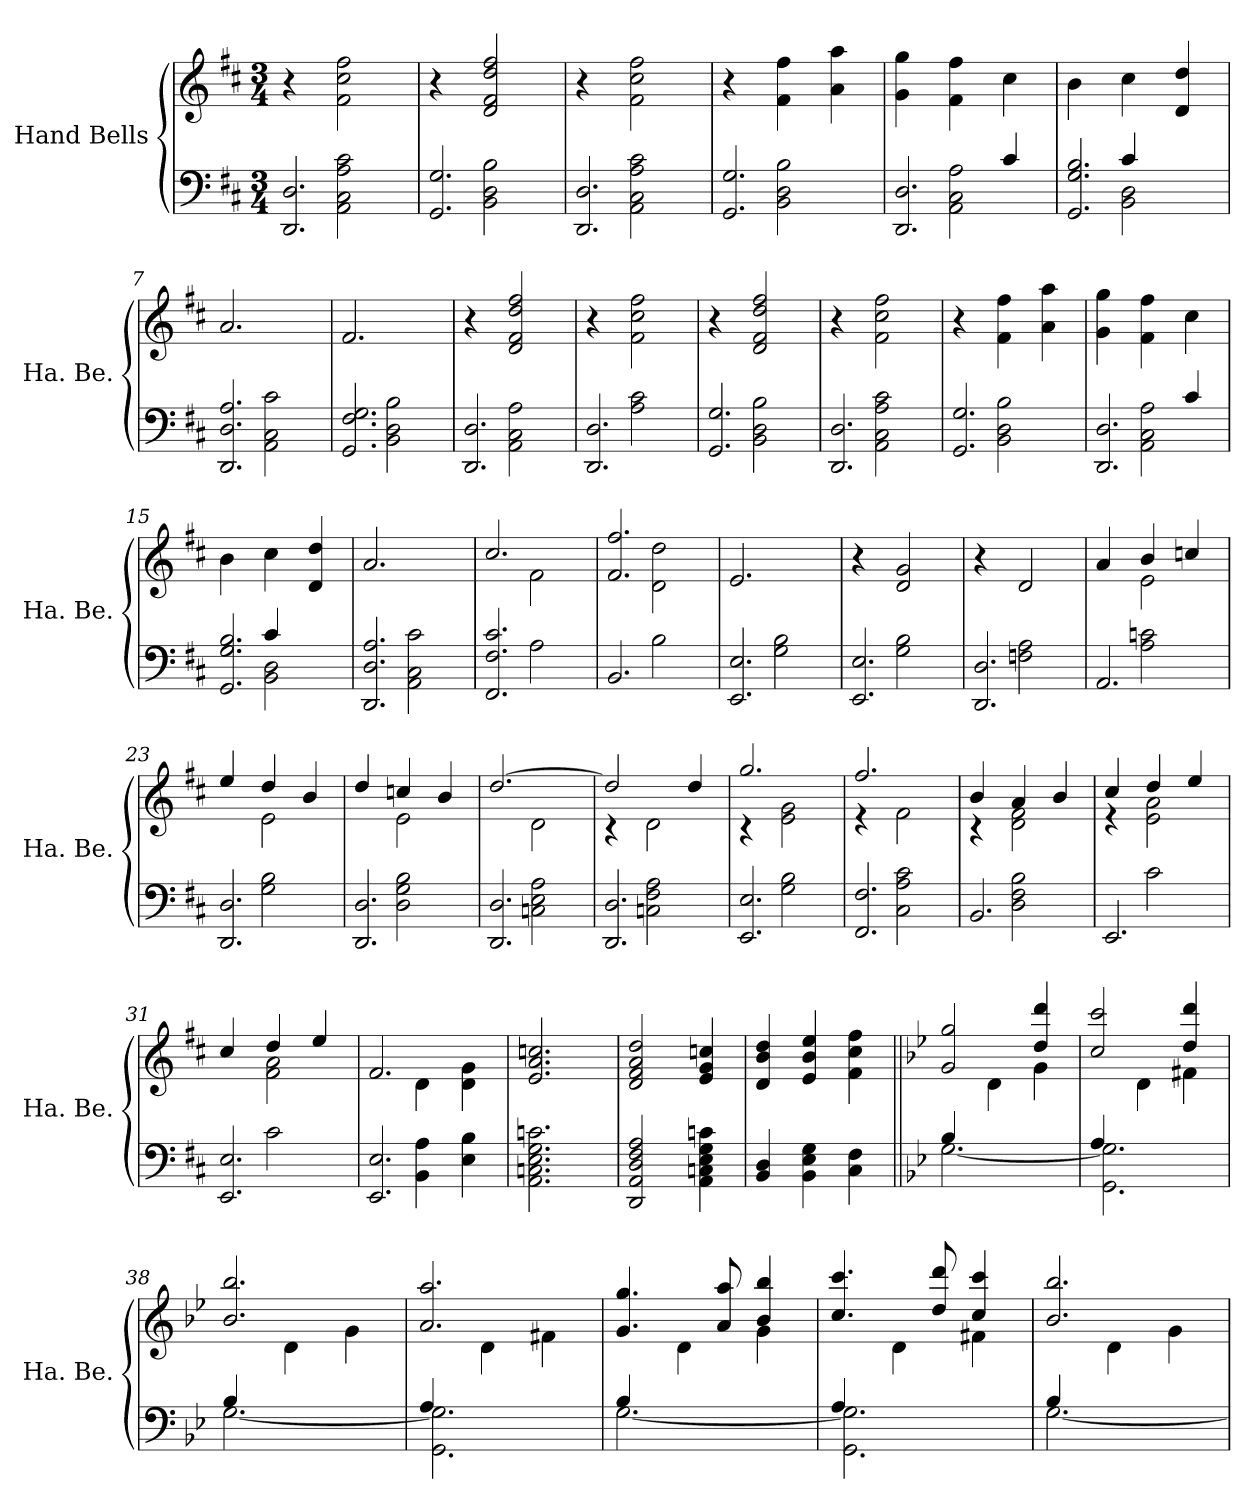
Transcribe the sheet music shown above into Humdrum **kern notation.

**kern	**kern
*part1	*part1
*staff2	*staff1
*I"Hand Bells	*
*I'Ha. Be.	*
*clefF4	*clefG2
*ITrd-7c-12	*ITrd-7c-12
*k[f#c#]	*k[f#c#]
*M3/4	*M3/4
=1	=1
*^	*
2.D/ 2.d/	4ryy	4r
.	2A\ 2c#\ 2a\ 2cc#\	2ff#\ 2ccc#\ 2fff#\
=2	=2	=2
2.G/ 2.g/	4ryy	4r
.	2B\ 2d\ 2b\	2dd/ 2ff#/ 2ddd/ 2fff#/
=3	=3	=3
2.D/ 2.d/	4ryy	4r
.	2A\ 2c#\ 2a\ 2cc#\	2ff#\ 2ccc#\ 2fff#\
=4	=4	=4
2.G/ 2.g/	4ryy	4r
.	2B\ 2d\ 2b\	4ff#\ 4fff#\
.	.	4aa\ 4aaa\
=5	=5	=5
*	*^	*
2.D/ 2.d/	4ryy	2ryy	4gg\ 4ggg\
.	2A\ 2c#\ 2a\	.	4ff#\ 4fff#\
.	.	4cc#/	4ccc#\
=6	=6	=6	=6
2.G/ 2.g/ 2.b/	4ryy	4ryy	4bb\
.	2B\ 2d\	4cc#/	4ccc#\
.	.	4ryy	4dd/ 4ddd/
*	*v	*v	*
=7	=7	=7
2.D/ 2.d/ 2.a/	4ryy	2.aa/
.	2A\ 2c#\ 2cc#\	.
=8	=8	=8
2.G/ 2.f#/ 2.g/	4ryy	2.ff#/
.	2B\ 2d\ 2b\	.
=9	=9	=9
2.D/ 2.d/	4ryy	4r
.	2A\ 2c#\ 2a\	2dd/ 2ff#/ 2ddd/ 2fff#/
=10	=10	=10
2.D/ 2.d/	4ryy	4r
.	2a\ 2cc#\	2ff#\ 2ccc#\ 2fff#\
!!LO:LB:g=z
=11	=11	=11
2.G/ 2.g/	4ryy	4r
.	2B\ 2d\ 2b\	2dd/ 2ff#/ 2ddd/ 2fff#/
=12	=12	=12
2.D/ 2.d/	4ryy	4r
.	2A\ 2c#\ 2a\ 2cc#\	2ff#\ 2ccc#\ 2fff#\
=13	=13	=13
2.G/ 2.g/	4ryy	4r
.	2B\ 2d\ 2b\	4ff#\ 4fff#\
.	.	4aa\ 4aaa\
=14	=14	=14
*	*^	*
2.D/ 2.d/	4ryy	2ryy	4gg\ 4ggg\
.	2A\ 2c#\ 2a\	.	4ff#\ 4fff#\
.	.	4cc#/	4ccc#\
=15	=15	=15	=15
2.G/ 2.g/ 2.b/	4ryy	4ryy	4bb\
.	2B\ 2d\	4cc#/	4ccc#\
.	.	4ryy	4dd/ 4ddd/
*	*v	*v	*
=16	=16	=16
2.D/ 2.d/ 2.a/	4ryy	2.aa/
.	2A\ 2c#\ 2cc#\	.
=17	=17	=17
*	*	*^
2.F#/ 2.f#/ 2.cc#/	4ryy	2.ccc#/	4ryy
.	2a\	.	2ff#\
=18	=18	=18	=18
2.B/	4ryy	2.ff#/ 2.fff#/	4ryy
.	2b\	.	2dd\ 2ddd\
*	*	*v	*v
=19	=19	=19
2.E/ 2.e/	4ryy	2.ee/
.	2g\ 2b\	.
=20	=20	=20
2.E/ 2.e/	4ryy	4r
.	2g\ 2b\	2dd/ 2gg/
=21	=21	=21
2.D/ 2.d/	4ryy	4r
.	2fn\ 2a\	2dd/
!!LO:LB:g=z
=22	=22	=22
*	*	*^
2.A/	4ryy	4aa/	4ryy
.	2a\ 2ccn\	4bb/	2ee\
.	.	4cccn/	.
=23	=23	=23	=23
2.D/ 2.d/	4ryy	4eee/	4ryy
.	2g\ 2b\	4ddd/	2ee\
.	.	4bb/	.
=24	=24	=24	=24
2.D/ 2.d/	4ryy	4ddd/	4ryy
.	2d\ 2g\ 2b\	4cccn/	2ee\
.	.	4bb/	.
=25	=25	=25	=25
2.D/ 2.d/	4ryy	[2.ddd/	4ryy
.	2cn\ 2e\ 2a\	.	2dd\
=26	=26	=26	=26
2.D/ 2.d/	4ryy	2ddd/]	4r
.	2cn\ 2f#\ 2a\	.	2dd\
.	.	4ddd/	.
=27	=27	=27	=27
2.E/ 2.e/	4ryy	2.ggg/	4r
.	2g\ 2b\	.	2ee\ 2gg\
=28	=28	=28	=28
2.F#/ 2.f#/	4ryy	2.fff#/	4r
.	2c#\ 2a\ 2cc#\	.	2ff#\
=29	=29	=29	=29
2.B/	4ryy	4bb/	4r
.	2d\ 2f#\ 2b\	4aa/	2dd\ 2ff#\
.	.	4bb/	.
=30	=30	=30	=30
2.E/	4ryy	4ccc#/	4r
.	2cc#\	4ddd/	2ee\ 2aa\
.	.	4eee/	.
!!LO:LB:g=z	!!
=31	=31	=31	=31
2.E/ 2.e/	4ryy	4ccc#/	4ryy
.	2cc#\	4ddd/	2ff#\ 2aa\
.	.	4eee/	.
=32	=32	=32	=32
2.E/ 2.e/	4ryy	2.ff#/	4ryy
.	4B\ 4a\	.	4dd\
.	4e\ 4b\	.	4dd\ 4gg\
*v	*v	*	*
*	*v	*v
=33	=33
2.A\ 2.cn\ 2.e\ 2.g\ 2.ccn\	2.ee/ 2.aa/ 2.cccn/
=34	=34
2D/ 2A/ 2d/ 2f#/ 2a/	2dd/ 2ff#/ 2aa/ 2ddd/
4A\ 4cn\ 4e\ 4g\ 4ccn\	4ee/ 4gg/ 4cccn/
=35	=35
4B/ 4d/	4dd/ 4bb/ 4ddd/
4B\ 4e\ 4g\	4ee/ 4bb/ 4eee/
4c#\ 4f#\	4ff#\ 4ccc#\ 4fff#\
=36||	=36||
*k[b-e-]	*k[b-e-]
*^	*^
4b-/	[2.g\	2gg/ 2ggg/	4ryy
4ryy	.	.	4dd\
4ryy	.	4ddd/ 4dddd/	4gg\
=37	=37	=37	=37
4a/	2.G\ 2.g\]	2ccc/ 2cccc/	4ryy
4ryy	.	.	4dd\
4ryy	.	4ddd/ 4dddd/	4ff#X\
=38	=38	=38	=38
4b-/	[2.g\	2.bb-/ 2.bbb-/	4ryy
4ryy	.	.	4dd\
4ryy	.	.	4gg\
=39	=39	=39	=39
4a/	2.G\ 2.g\]	2.aa/ 2.aaa/	4ryy
4ryy	.	.	4dd\
4ryy	.	.	4ff#X\
!!LO:LB:g=z	!!
=40	=40	=40	=40
4b-/	[2.g\	4.gg/ 4.ggg/	4ryy
4ryy	.	.	4dd\
.	.	8aa/ 8aaa/	.
4ryy	.	4bb-/ 4bbb-/	4gg\
=41	=41	=41	=41
4a/	2.G\ 2.g\]	4.ccc/ 4.cccc/	4ryy
4ryy	.	.	4dd\
.	.	8ddd/ 8dddd/	.
4ryy	.	4ccc/ 4cccc/	4ff#X\
=42	=42	=42	=42
4b-/	[2.g\	2.bb-/ 2.bbb-/	4ryy
4ryy	.	.	4dd\
4ryy	.	.	4gg\
*v	*v	*	*
*	*v	*v
=	=
*-	*-
